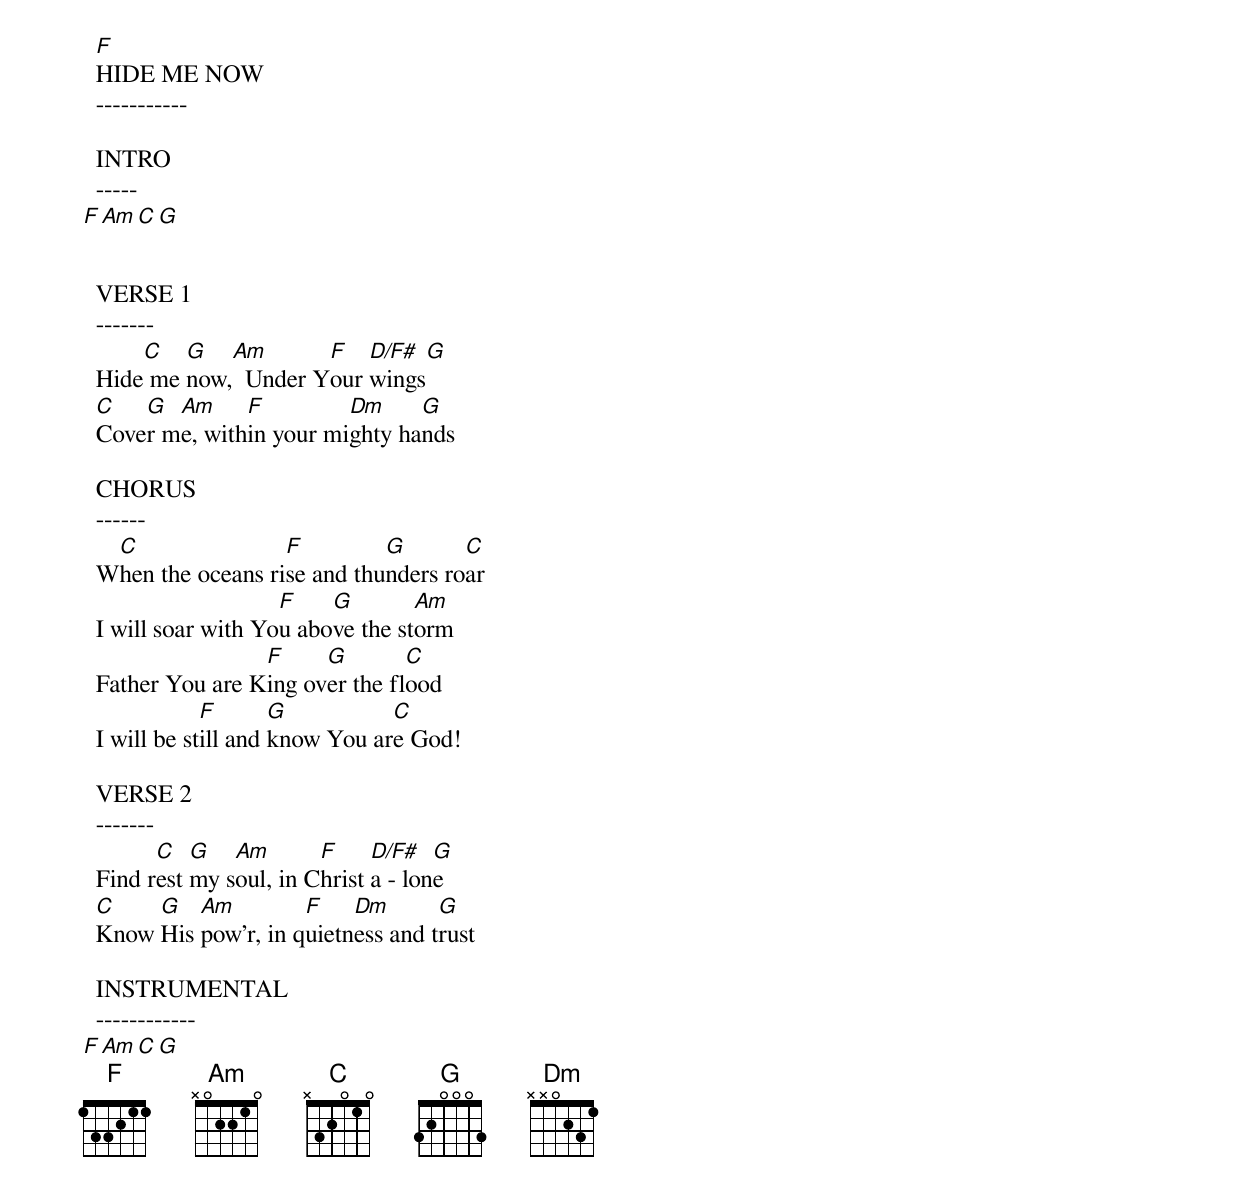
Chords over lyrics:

  F
  HIDE ME NOW
  -----------

  INTRO
  -----
  F   Am   C    G


  VERSE 1
  -------
      C   G   Am       F   D/F#    G
  Hide me now,  Under Your wings
  C   G  Am     F         Dm     G
  Cover me, within your mighty hands

  CHORUS
  ------
   C                F         G       C
  When the oceans rise and thunders roar
                     F    G        Am
  I will soar with You above the storm
                  F     G        C
  Father You are King over the flood
              F       G          C
  I will be still and know You are God!

  VERSE 2
  -------
        C   G   Am       F     D/F#   G
  Find rest my soul, in Christ a - lone
  C    G   Am         F    Dm       G
  Know His pow'r, in quietness and trust

  INSTRUMENTAL
  ------------
  F  Am   C    G
